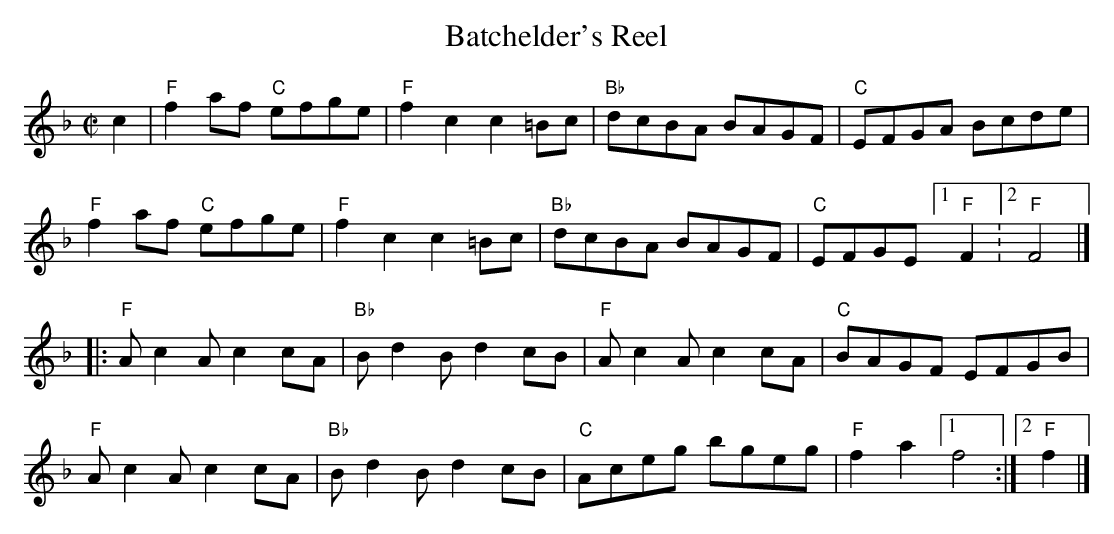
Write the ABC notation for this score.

X:1
T: Batchelder's Reel
M: C|
L: 1/8
K: F
c2 |\
"F"f2af "C"efge | "F"f2c2 c2=Bc | "Bb"dcBA BAGF | "C"EFGA Bcde |
"F"f2af "C"efge | "F"f2c2 c2=Bc | "Bb"dcBA BAGF | "C"EFGE [1 "F"F2 :[2 "F"F4 |]
|:\
"F"Ac2A c2cA | "Bb"Bd2B d2cB | "F"Ac2A c2cA | "C"BAGF EFGB |
"F"Ac2A c2cA | "Bb"Bd2B d2cB | "C"Aceg bgeg | "F"f2a2 [1 f4 :|2 "F"f2 |]
